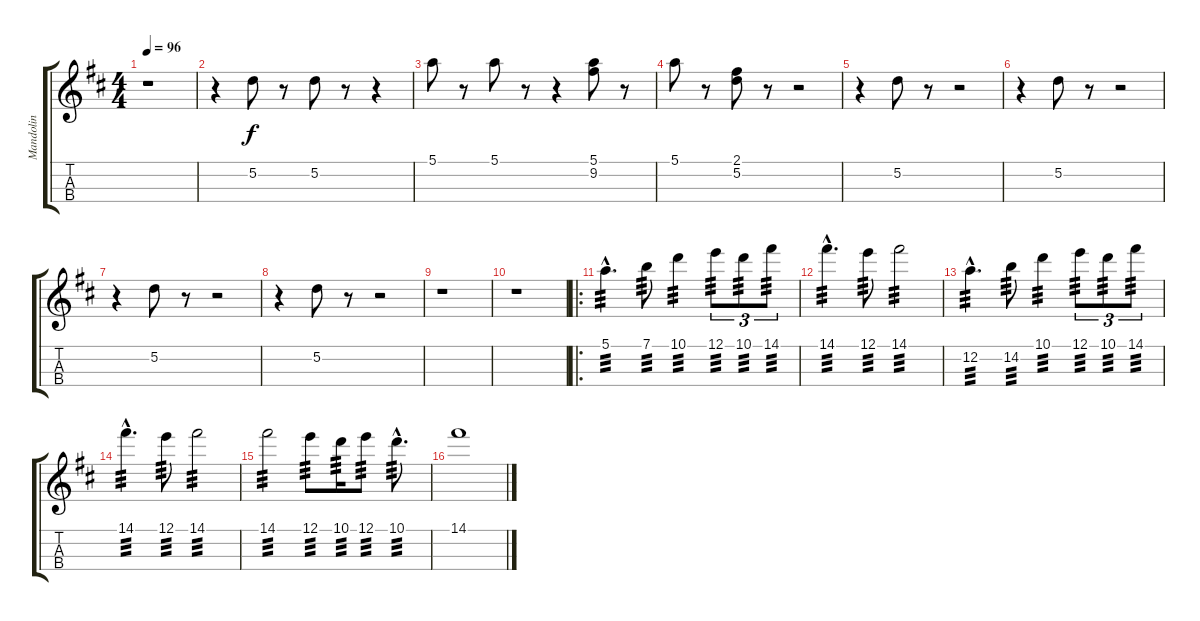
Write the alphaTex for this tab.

\track ("Mandolin" "Mandolin") {instrument acousticguitarsteel}
\staff {score tabs}
\tuning (E4 A3 D3 G2) {hide}
\ts (4 4)
\tempo 96
\clef g2
\ks d
r.1{dy f instrument acousticguitarsteel} |
r.4 5.2.8 r.8 5.2.8 r.8 r.4 |
5.1.8 r.8 5.1.8 r.8 r.4 (5.1 9.2).8 r.8 |
5.1.8 r.8 (2.1 5.2).8 r.8 r.2 |
r.4 5.2.8 r.8 r.2 |
r.4 5.2.8 r.8 r.2 |
r.4 5.2.8 r.8 r.2 |
r.4 5.2.8 r.8 r.2 |
r.1 |
r.1 |
\ro
5.1{hac}.4{d tp 3} 7.1.8{tp 3} 10.1.4{tp 3} 12.1.8{tu (3 2) tp 3} 10.1.8{tu (3 2) tp 3} 14.1.8{tu (3 2) tp 3} |
14.1{hac}.4{d tp 3} 12.1.8{tp 3} 14.1.2{tp 3} |
12.2{hac}.4{d tp 3} 14.2.8{tp 3} 10.1.4{tp 3} 12.1.8{tu (3 2) tp 3} 10.1.8{tu (3 2) tp 3} 14.1.8{tu (3 2) tp 3} |
14.1{hac}.4{d tp 3} 12.1.8{tp 3} 14.1.2{tp 3} |
14.1.2{tp 3} 12.1.8{tp 3} 10.1.16{tp 3} 12.1.8{tp 3} 10.1{hac}.8{d tp 3} |
14.1.1
